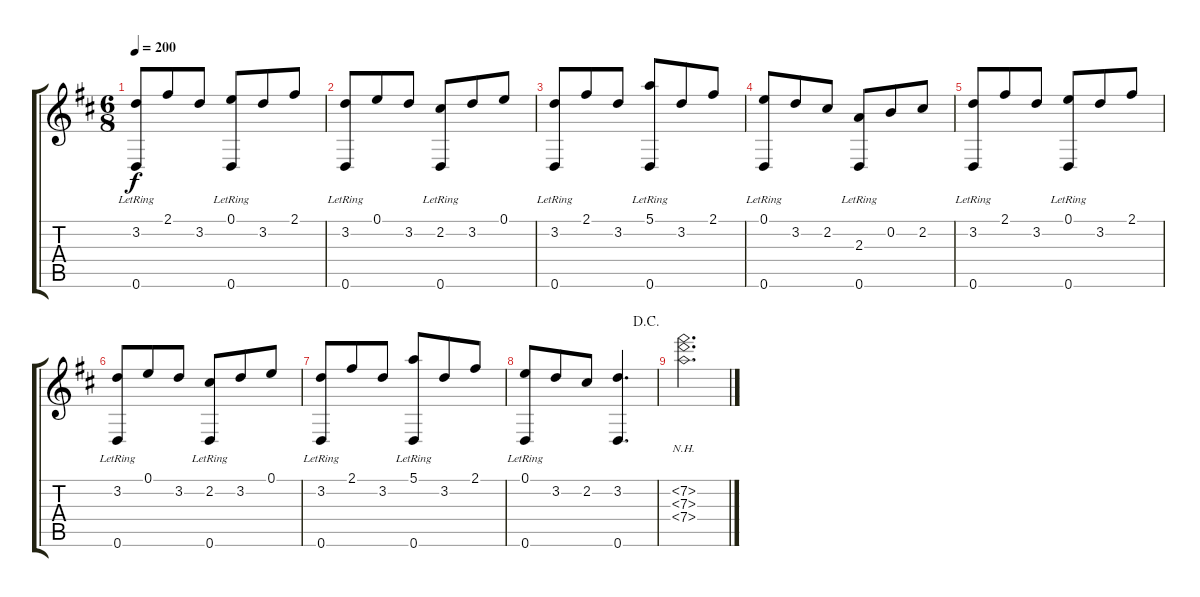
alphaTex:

\track "" {instrument acousticguitarnylon}
\staff {score tabs}
\tuning (E4 B3 G3 D3 A2 D2) {hide}
\ts (6 8)
\tempo 200
\clef g2
\ks d
(3.2 0.6{lr}).8{dy f} 2.1.8 3.2.8 (0.1 0.6{lr}).8 3.2.8 2.1.8 |
(3.2 0.6{lr}).8 0.1.8 3.2.8 (2.2 0.6{lr}).8 3.2.8 0.1.8 |
(3.2 0.6{lr}).8 2.1.8 3.2.8 (5.1 0.6{lr}).8 3.2.8 2.1.8 |
(0.1 0.6{lr}).8 3.2.8 2.2.8 (2.3 0.6{lr}).8 0.2.8 2.2.8 |
(3.2 0.6{lr}).8 2.1.8 3.2.8 (0.1 0.6{lr}).8 3.2.8 2.1.8 |
(3.2 0.6{lr}).8 0.1.8 3.2.8 (2.2 0.6{lr}).8 3.2.8 0.1.8 |
(3.2 0.6{lr}).8 2.1.8 3.2.8 (5.1 0.6{lr}).8 3.2.8 2.1.8 |
\jump dacapo
(0.1 0.6{lr}).8 3.2.8 2.2.8 (3.2 0.6).4{d} |
(7.2{nh} 7.3{nh} 7.4{nh}).2{d}
